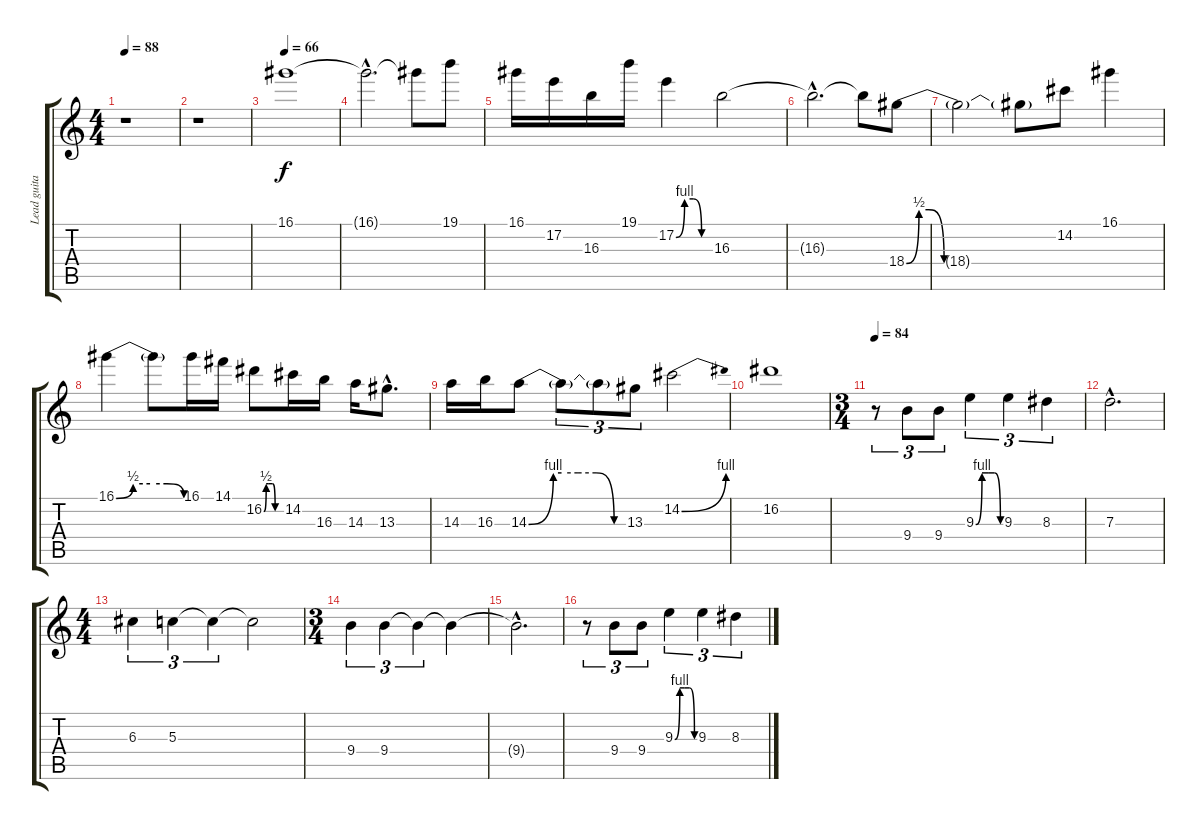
\track ("Lead guitar (P.Rondat)" "Lead guita") {instrument overdrivenguitar}
\staff {score tabs}
\tuning (E4 B3 G3 D3 A2 E2) {hide}
\ts (4 4)
\tempo 88
\clef g2
\ks c
r.1{dy f instrument overdrivenguitar} |
r.1 |
\tempo 66
16.1.1 |
16.1{hac t}.2{d} 16.1{t}.8 19.1.8 |
16.1.16 17.2.16 16.3.16 19.1.16 17.2{be (custom 0 0 15 4 30 4 45 0 60 0)}.4 16.3.2 |
16.3{hac t}.2{d} 16.3{t}.8 18.4{be (custom 0 0 5 2 9 2 15 0 45 0 60 0)}.8 |
18.4{t}.2 18.4{t}.8 14.2.8 16.1.4 |
16.1{be (custom 0 0 15 2 30 2 45 2 60 0)}.4 16.1{t}.8 16.1.16 14.1.16 16.2{be (custom 0 0 8 2 15 2 30 2 39 0 60 0)}.8 14.2.16 16.3.16 14.3.16 13.3{hac}.8{d} |
14.3.16 16.3.16 14.3{be (custom 0 0 15 4 20 4 30 4 41 4 52 0 60 0)}.8 14.3{t}.8{tu (3 2)} 14.3{t}.8{tu (3 2)} 13.3.8{tu (3 2)} 14.2{be (bend 0 0 60 4)}.2 |
16.2.1 |
\ts (3 4)
\tempo 84
r.8{tu (3 2)} 9.4.8{tu (3 2)} 9.4.8{tu (3 2)} 9.3{be (custom 0 0 15 4 30 4 45 4 60 0)}.4{tu (3 2)} 9.3.4{tu (3 2)} 8.3.4{tu (3 2)} |
7.3{hac}.2{d} |
\ts (4 4)
6.3.4{tu (3 2)} 5.3.4{tu (3 2)} 5.3{t}.4{tu (3 2)} 5.3{t}.2 |
\ts (3 4)
9.4.4{tu (3 2)} 9.4.4{tu (3 2)} 9.4{t}.4{tu (3 2)} 9.4{t}.4 |
9.4{hac t}.2{d} |
r.8{tu (3 2)} 9.4.8{tu (3 2)} 9.4.8{tu (3 2)} 9.3{be (custom 0 0 15 4 30 4 45 4 60 0)}.4{tu (3 2)} 9.3.4{tu (3 2)} 8.3.4{tu (3 2)}
